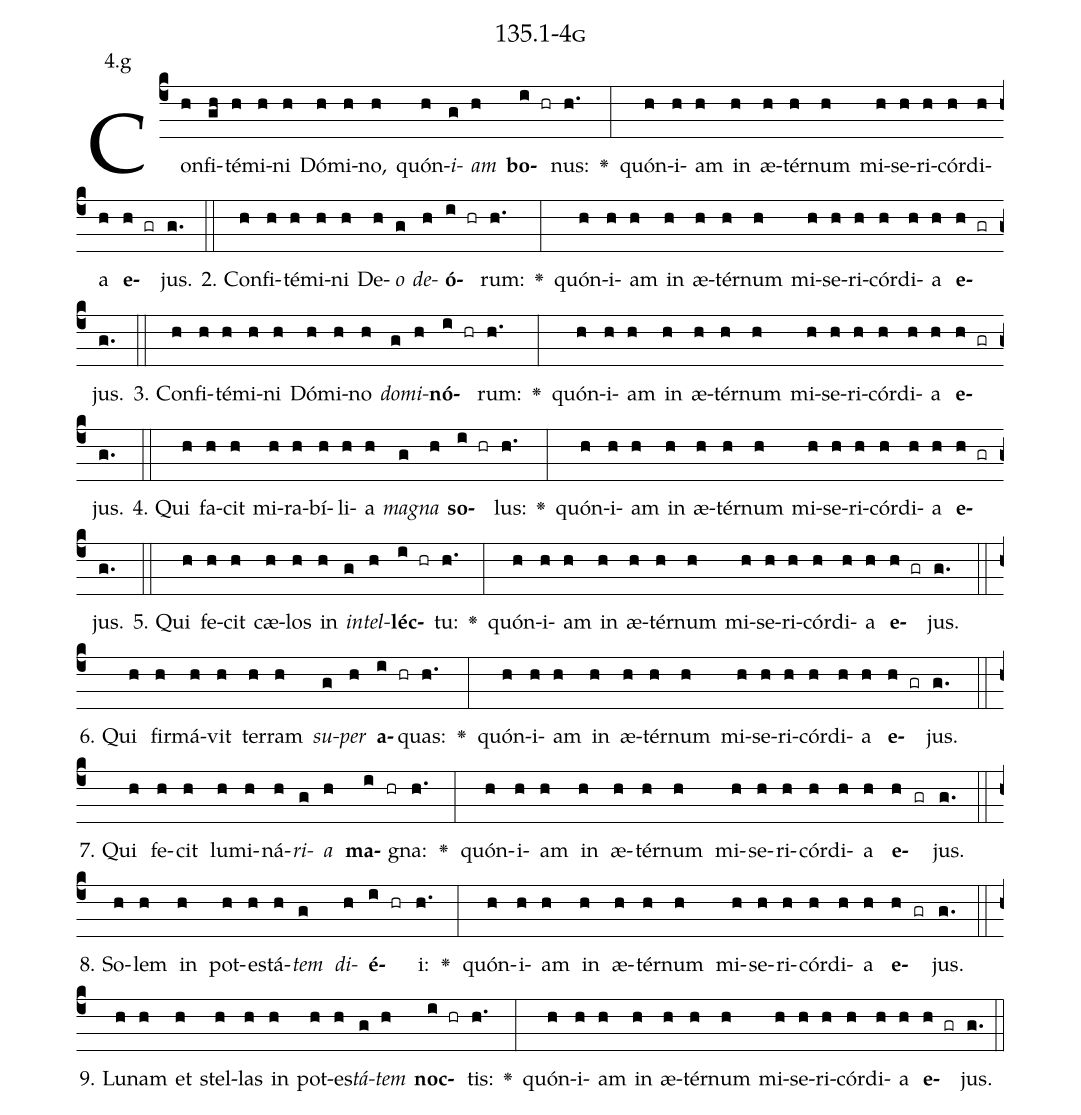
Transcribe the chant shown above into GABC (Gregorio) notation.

name: 135.1-4g;
annotation: 4.g;
%%
(c4)Con(h)fi(gh)té(h)mi(h)ni(h) Dó(h)mi(h)no,(h) quón(h)<i>i</i>(g)<i>am</i>(h) <b>bo</b>(i hr)nus:(h.) <v>\greheightstar</v>(:) quón(h)i(h)am(h) in(h) æ(h)tér(h)num(h) mi(h)se(h)ri(h)cór(h)di(h)a(h) <b>e</b>(h gr)jus.(g.) (::)
2. Con(h)fi(h)té(h)mi(h)ni(h) De(h)<i>o</i>(g) <i>de</i>(h)<b>ó</b>(i hr)rum:(h.) <v>\greheightstar</v>(:) quón(h)i(h)am(h) in(h) æ(h)tér(h)num(h) mi(h)se(h)ri(h)cór(h)di(h)a(h) <b>e</b>(h gr)jus.(g.) (::)
3. Con(h)fi(h)té(h)mi(h)ni(h) Dó(h)mi(h)no(h) <i>do</i>(g)<i>mi</i>(h)<b>nó</b>(i hr)rum:(h.) <v>\greheightstar</v>(:) quón(h)i(h)am(h) in(h) æ(h)tér(h)num(h) mi(h)se(h)ri(h)cór(h)di(h)a(h) <b>e</b>(h gr)jus.(g.) (::)
4. Qui(h) fa(h)cit(h) mi(h)ra(h)bí(h)li(h)a(h) <i>ma</i>(g)<i>gna</i>(h) <b>so</b>(i hr)lus:(h.) <v>\greheightstar</v>(:) quón(h)i(h)am(h) in(h) æ(h)tér(h)num(h) mi(h)se(h)ri(h)cór(h)di(h)a(h) <b>e</b>(h gr)jus.(g.) (::)
5. Qui(h) fe(h)cit(h) cæ(h)los(h) in(h) <i>in</i>(g)<i>tel</i>(h)<b>léc</b>(i hr)tu:(h.) <v>\greheightstar</v>(:) quón(h)i(h)am(h) in(h) æ(h)tér(h)num(h) mi(h)se(h)ri(h)cór(h)di(h)a(h) <b>e</b>(h gr)jus.(g.) (::)
6. Qui(h) fir(h)má(h)vit(h) ter(h)ram(h) <i>su</i>(g)<i>per</i>(h) <b>a</b>(i hr)quas:(h.) <v>\greheightstar</v>(:) quón(h)i(h)am(h) in(h) æ(h)tér(h)num(h) mi(h)se(h)ri(h)cór(h)di(h)a(h) <b>e</b>(h gr)jus.(g.) (::)
7. Qui(h) fe(h)cit(h) lu(h)mi(h)ná(h)<i>ri</i>(g)<i>a</i>(h) <b>ma</b>(i hr)gna:(h.) <v>\greheightstar</v>(:) quón(h)i(h)am(h) in(h) æ(h)tér(h)num(h) mi(h)se(h)ri(h)cór(h)di(h)a(h) <b>e</b>(h gr)jus.(g.) (::)
8. So(h)lem(h) in(h) pot(h)es(h)tá(h)<i>tem</i>(g) <i>di</i>(h)<b>é</b>(i hr)i:(h.) <v>\greheightstar</v>(:) quón(h)i(h)am(h) in(h) æ(h)tér(h)num(h) mi(h)se(h)ri(h)cór(h)di(h)a(h) <b>e</b>(h gr)jus.(g.) (::)
9. Lu(h)nam(h) et(h) stel(h)las(h) in(h) pot(h)es(h)<i>tá</i>(g)<i>tem</i>(h) <b>noc</b>(i hr)tis:(h.) <v>\greheightstar</v>(:) quón(h)i(h)am(h) in(h) æ(h)tér(h)num(h) mi(h)se(h)ri(h)cór(h)di(h)a(h) <b>e</b>(h gr)jus.(g.) (::)
